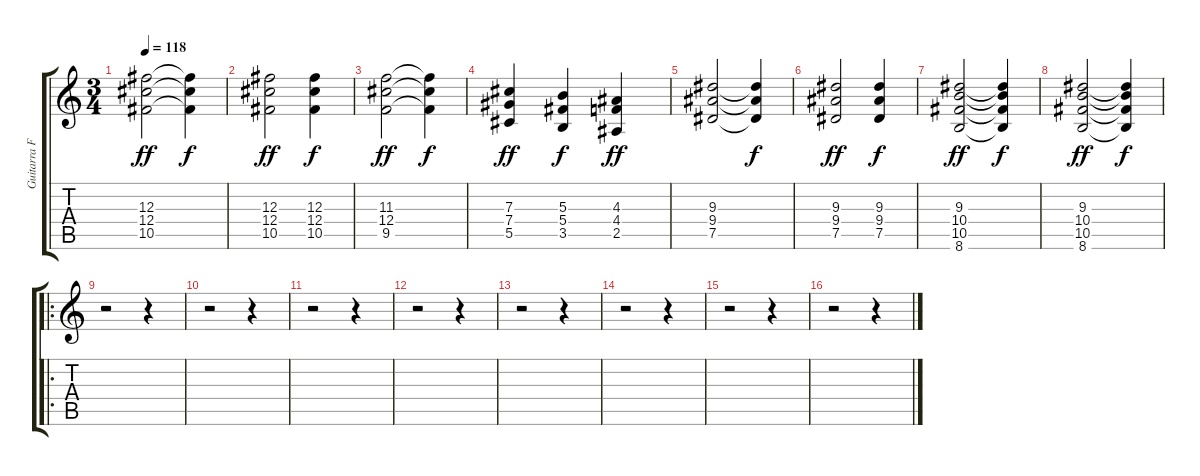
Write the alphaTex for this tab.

\track ("Guitarra Fills" "Guitarra F") {instrument overdrivenguitar}
\staff {score tabs}
\tuning (Eb4 Bb3 Gb3 Db3 Ab2 Eb2) {hide}
\ts (3 4)
\tempo 118
\clef g2
\ks c
(12.3 12.4 10.5).2{dy ff} (12.3{t} 12.4{t} 10.5{t}).4{dy f} |
(12.3 12.4 10.5).2{dy ff} (12.3 12.4 10.5).4{dy f} |
(11.3 12.4 9.5).2{dy ff} (11.3{t} 12.4{t} 9.5{t}).4{dy f} |
(7.3 7.4 5.5).4{dy ff} (5.3 5.4 3.5).4{dy f} (4.3 4.4 2.5).4{dy ff} |
(9.3 9.4 7.5).2 (9.3{t} 9.4{t} 7.5{t}).4{dy f} |
(9.3 9.4 7.5).2{dy ff} (9.3 9.4 7.5).4{dy f} |
(9.3 10.4 10.5 8.6).2{dy ff} (9.3{t} 10.4{t} 10.5{t} 8.6{t}).4{dy f} |
(9.3 10.4 10.5 8.6).2{dy ff} (9.3{t} 10.4{t} 10.5{t} 8.6{t}).4{dy f} |
\ro
r.2 r.4 |
r.2 r.4 |
r.2 r.4 |
r.2 r.4 |
r.2 r.4 |
r.2 r.4 |
r.2 r.4 |
r.2 r.4
